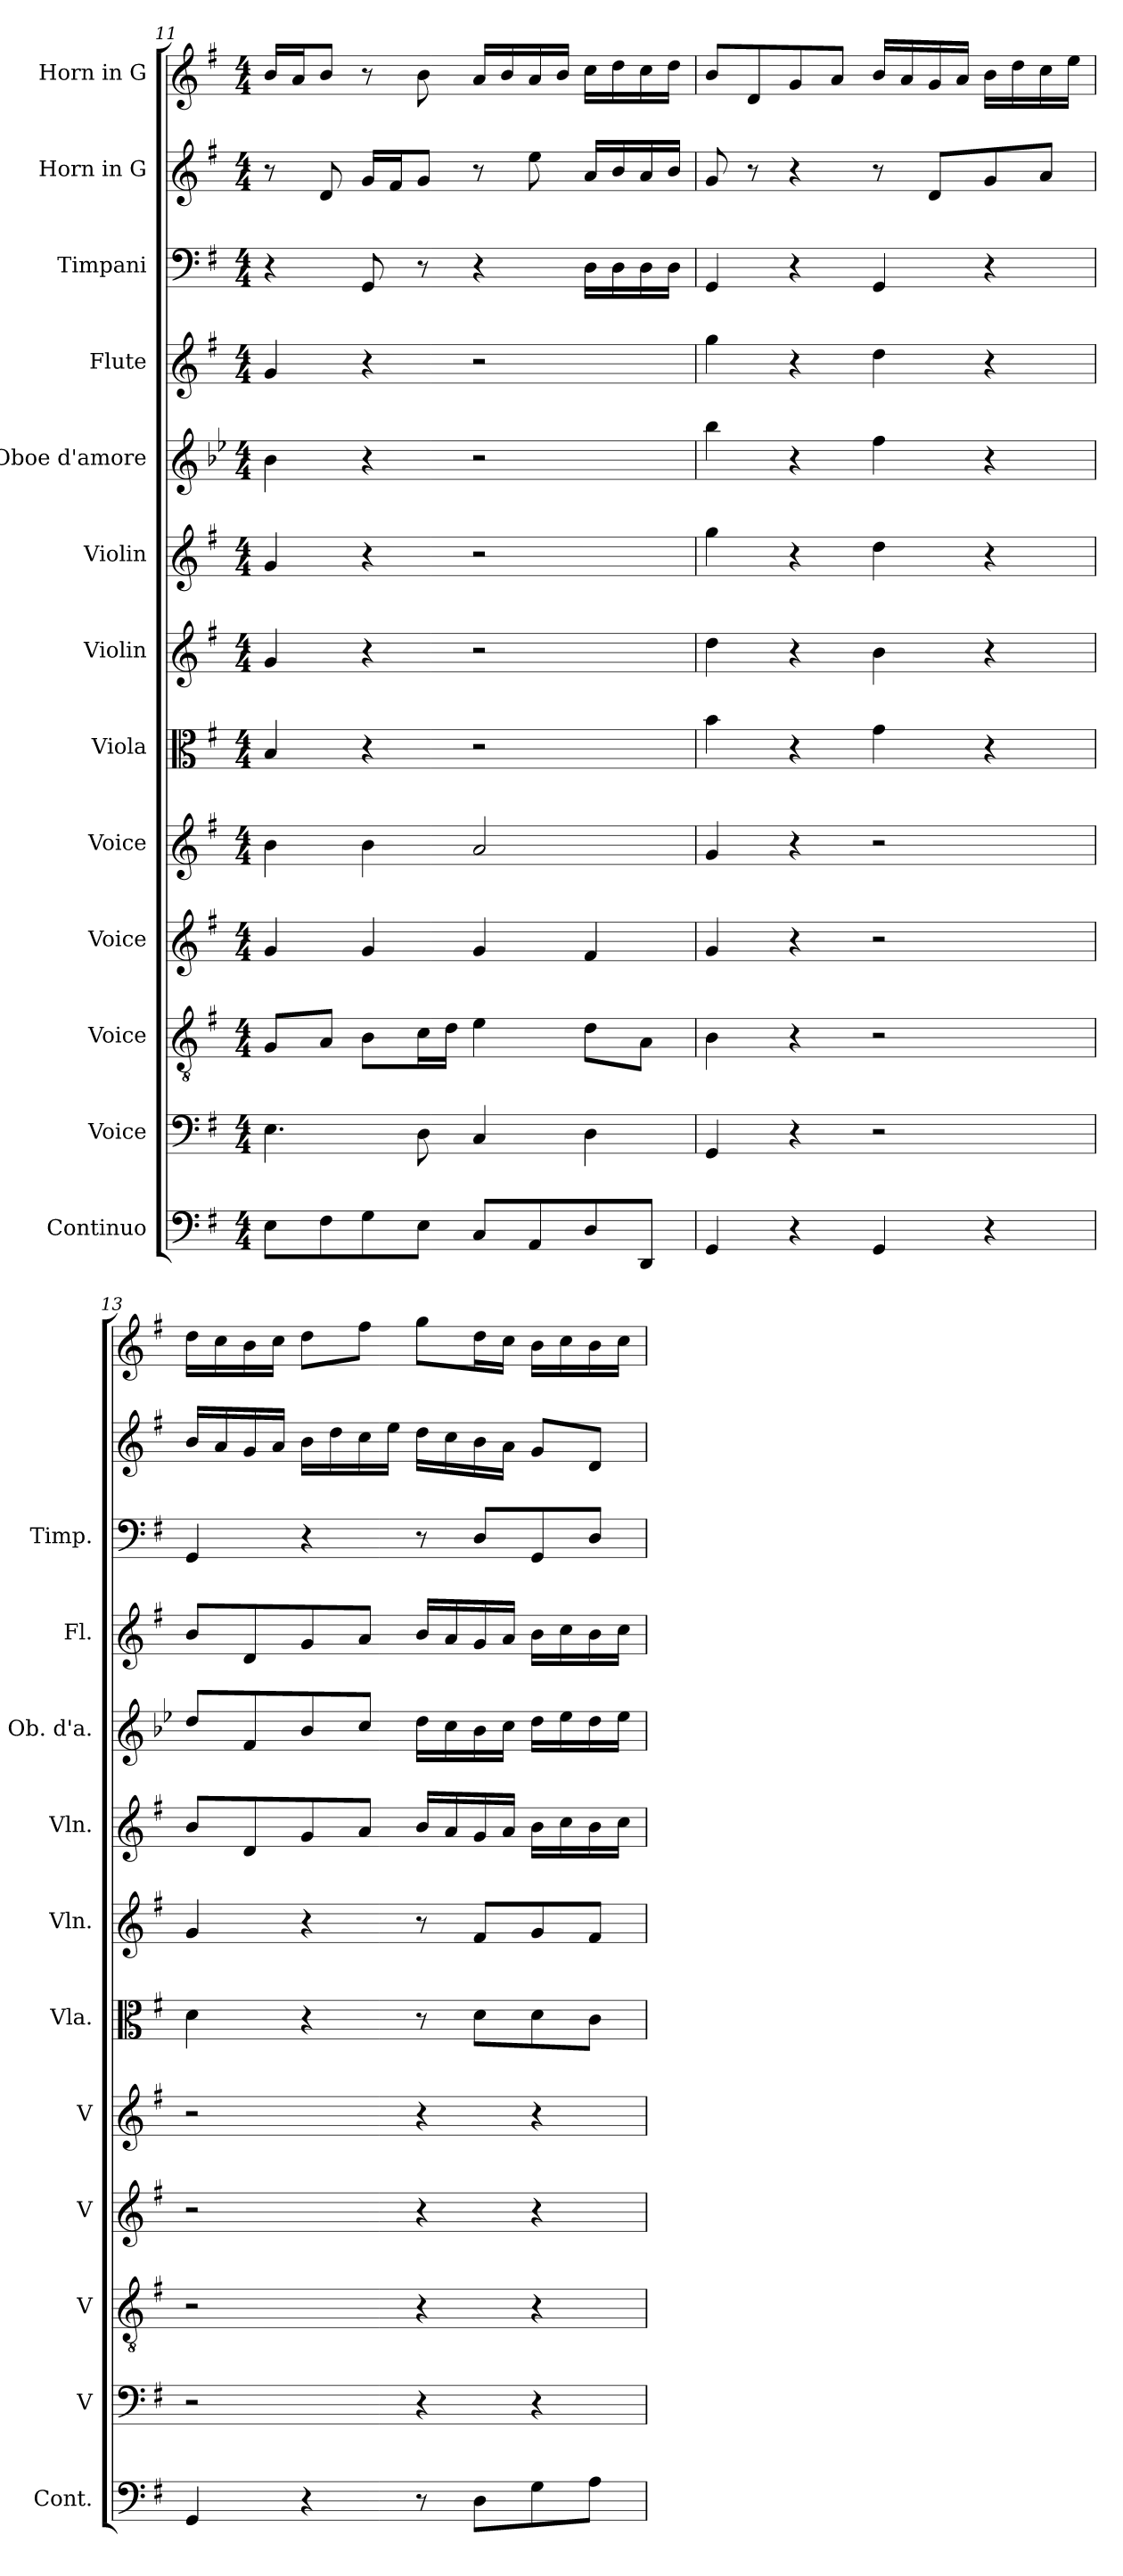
**kern	**kern	**kern	**kern	**kern	**kern	**kern	**kern	**kern	**kern	**kern	**kern	**kern
*part13	*part12	*part11	*part10	*part9	*part8	*part7	*part6	*part5	*part4	*part3	*part2	*part1
*staff13	*staff12	*staff11	*staff10	*staff9	*staff8	*staff7	*staff6	*staff5	*staff4	*staff3	*staff2	*staff1
*I"Continuo	*I"Voice	*I"Voice	*I"Voice	*I"Voice	*I"Viola	*I"Violin	*I"Violin	*I"Oboe d'amore	*I"Flute	*I"Timpani	*I"Horn in G	*I"Horn in G
*I'Cont.	*I'V	*I'V	*I'V	*I'V	*I'Vla.	*I'Vln.	*I'Vln.	*I'Ob. d'a.	*I'Fl.	*I'Timp.	*	*
*clefF4	*clefF4	*clefGv2	*clefG2	*clefG2	*clefC3	*clefG2	*clefG2	*clefG2	*clefG2	*clefF4	*clefG2	*clefG2
*	*	*	*	*	*	*	*	*ITrd2c3	*	*	*ITrd3c5	*ITrd3c5
*k[f#]	*k[f#]	*k[f#]	*k[f#]	*k[f#]	*k[f#]	*k[f#]	*k[f#]	*k[f#]	*k[f#]	*k[f#]	*k[f#c#]	*k[f#c#]
*M4/4	*M4/4	*M4/4	*M4/4	*M4/4	*M4/4	*M4/4	*M4/4	*M4/4	*M4/4	*M4/4	*M4/4	*M4/4
=11	=11	=11	=11	=11	=11	=11	=11	=11	=11	=11	=11	=11
8EL	4.E	8GL	4g	4b	4B	4g	4g	4g	4g	4r	8r	16f#LL
.	.	.	.	.	.	.	.	.	.	.	.	16eJ
8F#	.	8AJ	.	.	.	.	.	.	.	.	8A	8f#J
8G	.	8BL	4g	4b	4r	4r	4r	4r	4r	8GG	16dLL	8r
.	.	.	.	.	.	.	.	.	.	.	16c#J	.
8EJ	8D	16cL	.	.	.	.	.	.	.	8r	8dJ	8f#
.	.	16dJJ	.	.	.	.	.	.	.	.	.	.
8CL	4C	4e	4g	2a	2r	2r	2r	2r	2r	4r	8r	16eLL
.	.	.	.	.	.	.	.	.	.	.	.	16f#
8AA	.	.	.	.	.	.	.	.	.	.	8b	16e
.	.	.	.	.	.	.	.	.	.	.	.	16f#JJ
8D	4D	8dL	4f#	.	.	.	.	.	.	16DLL	16eLL	16gLL
.	.	.	.	.	.	.	.	.	.	16D	16f#	16a
8DDJ	.	8AJ	.	.	.	.	.	.	.	16D	16e	16g
.	.	.	.	.	.	.	.	.	.	16DJJ	16f#JJ	16aJJ
=12	=12	=12	=12	=12	=12	=12	=12	=12	=12	=12	=12	=12
4GG	4GG	4B	4g	4g	4b	4dd	4gg	4gg	4gg	4GG	8d	8f#L
.	.	.	.	.	.	.	.	.	.	.	8r	8A
4r	4r	4r	4r	4r	4r	4r	4r	4r	4r	4r	4r	8d
.	.	.	.	.	.	.	.	.	.	.	.	8eJ
4GG	2r	2r	2r	2r	4g	4b	4dd	4dd	4dd	4GG	8r	16f#LL
.	.	.	.	.	.	.	.	.	.	.	.	16e
.	.	.	.	.	.	.	.	.	.	.	8AL	16d
.	.	.	.	.	.	.	.	.	.	.	.	16eJJ
4r	.	.	.	.	4r	4r	4r	4r	4r	4r	8d	16f#LL
.	.	.	.	.	.	.	.	.	.	.	.	16a
.	.	.	.	.	.	.	.	.	.	.	8eJ	16g
.	.	.	.	.	.	.	.	.	.	.	.	16bJJ
=13	=13	=13	=13	=13	=13	=13	=13	=13	=13	=13	=13	=13
4GG	2r	2r	2r	2r	4d	4g	8bL	8bL	8bL	4GG	16f#LL	16aLL
.	.	.	.	.	.	.	.	.	.	.	16e	16g
.	.	.	.	.	.	.	8d	8d	8d	.	16d	16f#
.	.	.	.	.	.	.	.	.	.	.	16eJJ	16gJJ
4r	.	.	.	.	4r	4r	8g	8g	8g	4r	16f#LL	8aL
.	.	.	.	.	.	.	.	.	.	.	16a	.
.	.	.	.	.	.	.	8aJ	8aJ	8aJ	.	16g	8cc#J
.	.	.	.	.	.	.	.	.	.	.	16bJJ	.
8r	4r	4r	4r	4r	8r	8r	16bLL	16bLL	16bLL	8r	16aLL	8ddL
.	.	.	.	.	.	.	16a	16a	16a	.	16g	.
8DL	.	.	.	.	8dL	8f#L	16g	16g	16g	8DL	16f#	16aL
.	.	.	.	.	.	.	16aJJ	16aJJ	16aJJ	.	16eJJ	16gJJ
8G	4r	4r	4r	4r	8d	8g	16bLL	16bLL	16bLL	8GG	8dL	16f#LL
.	.	.	.	.	.	.	16cc	16cc	16cc	.	.	16g
8AJ	.	.	.	.	8cJ	8f#J	16b	16b	16b	8DJ	8AJ	16f#
.	.	.	.	.	.	.	16ccJJ	16ccJJ	16ccJJ	.	.	16gJJ
=	=	=	=	=	=	=	=	=	=	=	=	=
*-	*-	*-	*-	*-	*-	*-	*-	*-	*-	*-	*-	*-
